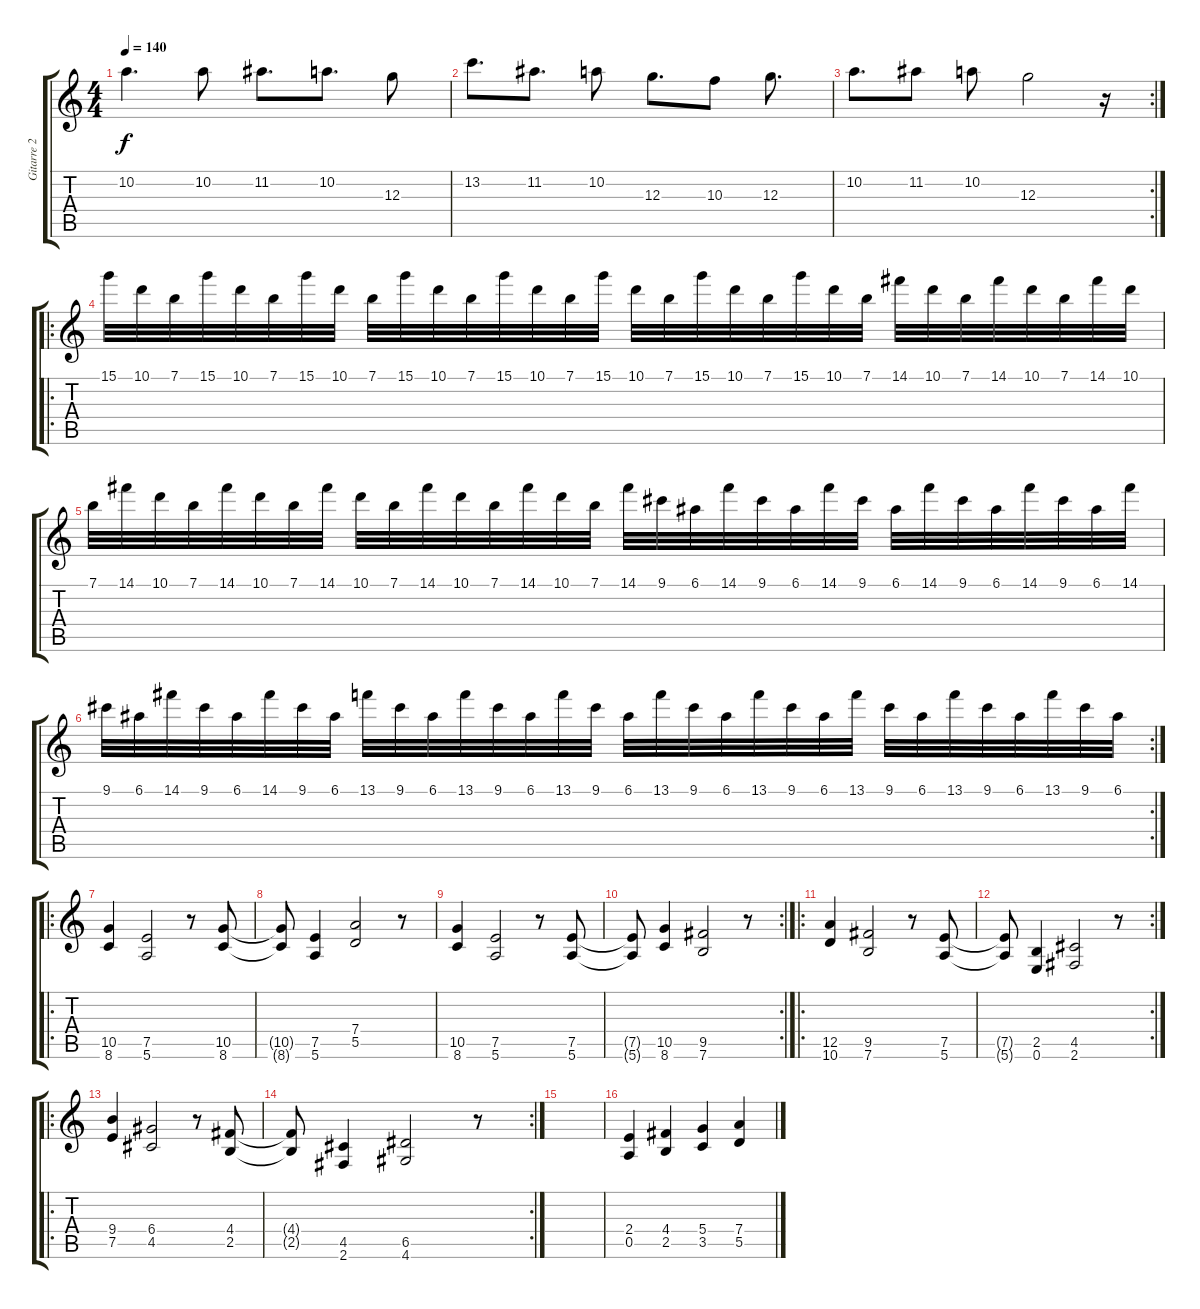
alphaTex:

\track ("Gitarre 2" "Gitarre 2") {instrument distortionguitar}
\staff {score tabs}
\tuning (E4 B3 G3 D3 A2 E2) {hide}
\ts (4 4)
\tempo 140
\clef g2
\ks c
10.2.4{d dy f} 10.2.8 11.2.8{d} 10.2.8{d} 12.3.8 |
13.2.8{d} 11.2.8{d} 10.2.8 12.3.8{d} 10.3.8 12.3.8{d} |
\rc 2
10.2.8{d} 11.2.8 10.2.8 12.3.2 r.16 |
\ro
15.1.32 10.1.32 7.1.32 15.1.32 10.1.32 7.1.32 15.1.32 10.1.32 7.1.32 15.1.32 10.1.32 7.1.32 15.1.32 10.1.32 7.1.32 15.1.32 10.1.32 7.1.32 15.1.32 10.1.32 7.1.32 15.1.32 10.1.32 7.1.32 14.1.32 10.1.32 7.1.32 14.1.32 10.1.32 7.1.32 14.1.32 10.1.32 |
7.1.32 14.1.32 10.1.32 7.1.32 14.1.32 10.1.32 7.1.32 14.1.32 10.1.32 7.1.32 14.1.32 10.1.32 7.1.32 14.1.32 10.1.32 7.1.32 14.1.32 9.1.32 6.1.32 14.1.32 9.1.32 6.1.32 14.1.32 9.1.32 6.1.32 14.1.32 9.1.32 6.1.32 14.1.32 9.1.32 6.1.32 14.1.32 |
\rc 2
9.1.32 6.1.32 14.1.32 9.1.32 6.1.32 14.1.32 9.1.32 6.1.32 13.1.32 9.1.32 6.1.32 13.1.32 9.1.32 6.1.32 13.1.32 9.1.32 6.1.32 13.1.32 9.1.32 6.1.32 13.1.32 9.1.32 6.1.32 13.1.32 9.1.32 6.1.32 13.1.32 9.1.32 6.1.32 13.1.32 9.1.32 6.1.32 |
\ro
(10.5 8.6).4 (7.5 5.6).2 r.8 (10.5 8.6).8 |
(10.5{t} 8.6{t}).8 (7.5 5.6).4 (7.4 5.5).2 r.8 |
(10.5 8.6).4 (7.5 5.6).2 r.8 (7.5 5.6).8 |
\rc 2
(7.5{t} 5.6{t}).8 (10.5 8.6).4 (9.5 7.6).2 r.8 |
\ro
(12.5 10.6).4 (9.5 7.6).2 r.8 (7.5 5.6).8 |
\rc 2
(7.5{t} 5.6{t}).8 (2.5 0.6).4 (4.5 2.6).2 r.8 |
\ro
(9.4 7.5).4 (6.4 4.5).2 r.8 (4.4 2.5).8 |
\rc 2
(4.4{t} 2.5{t}).8 (4.5 2.6).4 (6.5 4.6).2 r.8 |
|
(2.4 0.5).4 (4.4 2.5).4 (5.4 3.5).4 (7.4 5.5).4
